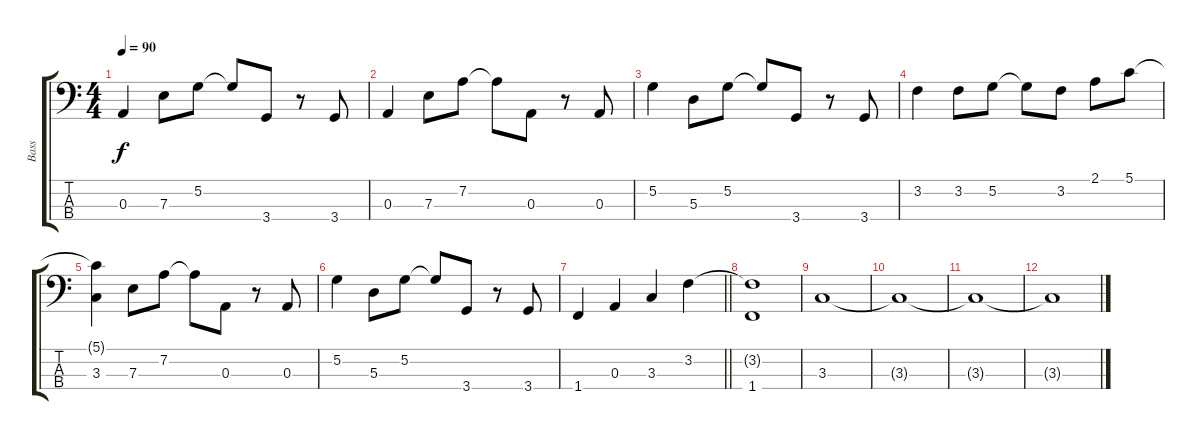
\track ("Bass" "Bass") {instrument electricbassfinger}
\staff {score tabs}
\tuning (G2 D2 A1 E1) {hide}
\ts (4 4)
\tempo 90
\clef f4
\ks c
0.3.4{dy f} 7.3.8 5.2.8 5.2{t}.8 3.4.8 r.8 3.4.8 |
0.3.4 7.3.8 7.2.8 7.2{t}.8 0.3.8 r.8 0.3.8 |
5.2.4 5.3.8 5.2.8 5.2{t}.8 3.4.8 r.8 3.4.8 |
3.2.4 3.2.8 5.2.8 5.2{t}.8 3.2.8 2.1.8 5.1.8 |
(5.1{t} 3.3).4 7.3.8 7.2.8 7.2{t}.8 0.3.8 r.8 0.3.8 |
5.2.4 5.3.8 5.2.8 5.2{t}.8 3.4.8 r.8 3.4.8 |
\barLineRight lightlight
1.4.4 0.3.4 3.3.4 3.2.4 |
(3.2{t} 1.4).1 |
3.3.1 |
3.3{t}.1 |
3.3{t}.1 |
3.3{t}.1
